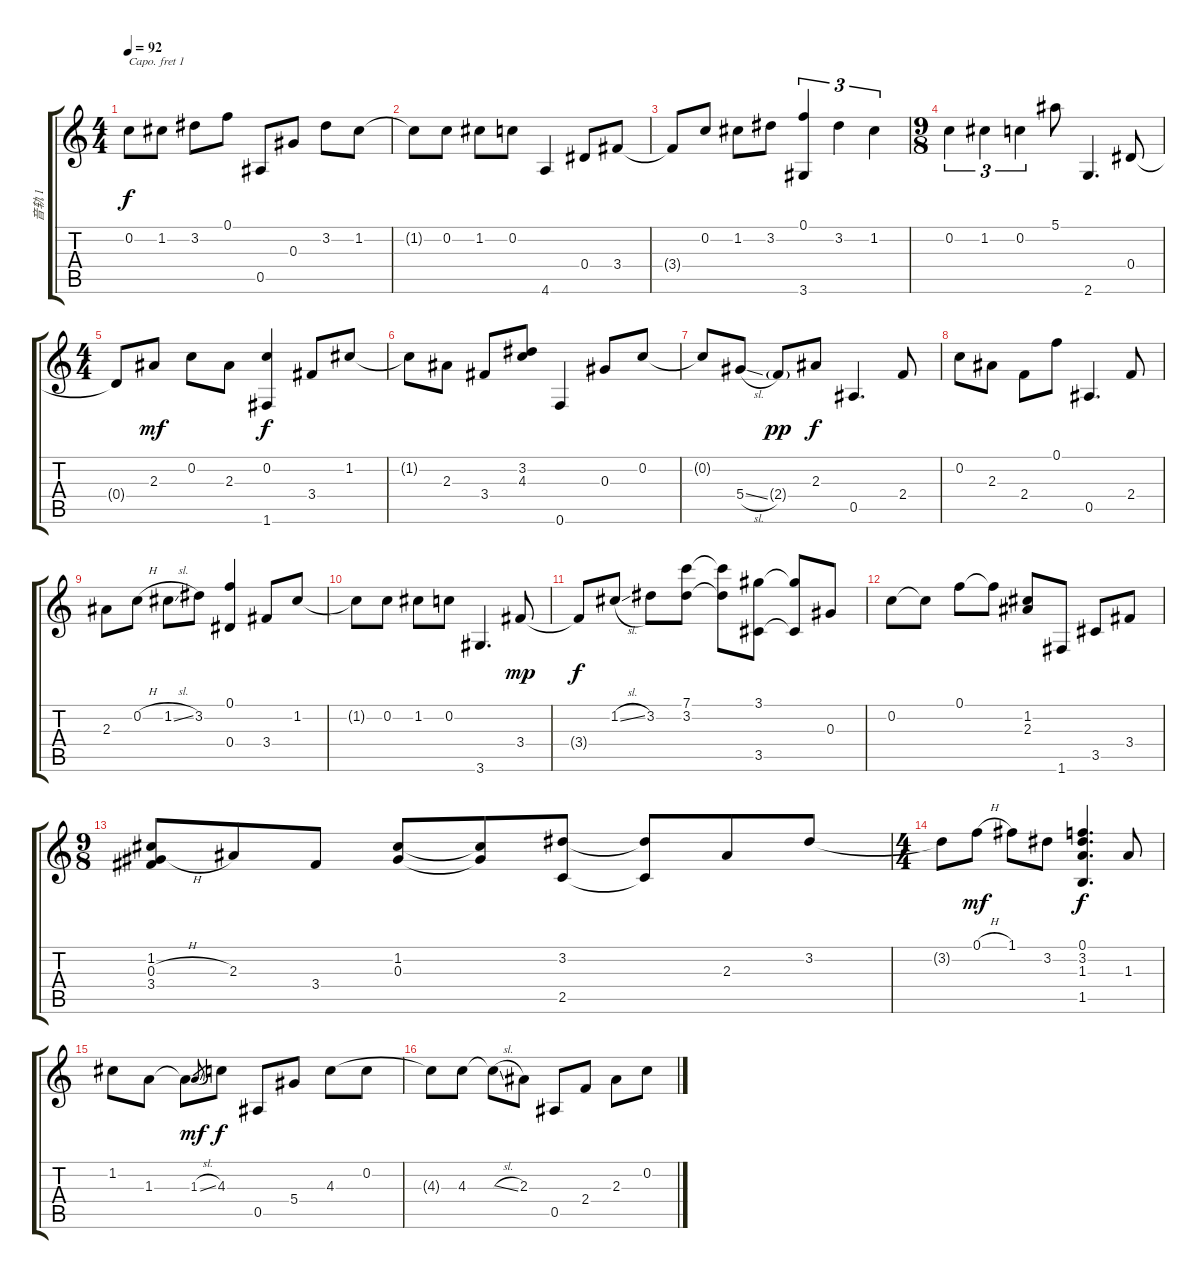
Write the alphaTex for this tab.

\track ("音轨 1" "音轨 1") {instrument acousticguitarsteel}
\staff {score tabs}
\capo 1
\tuning (E4 B3 G3 D3 A2 E2) {hide}
\ts (4 4)
\tempo 92
\clef g2
\ks c
0.2.8{dy f} 1.2.8 3.2.8 0.1.8 0.5.8 0.3.8 3.2.8 1.2.8 |
1.2{t}.8 0.2.8 1.2.8 0.2.8 4.6.4 0.4.8 3.4.8 |
3.4{t}.8 0.2.8 1.2.8 3.2.8 (0.1 3.6).4{tu (3 2)} 3.2.4{tu (3 2)} 1.2.4{tu (3 2)} |
\ts (9 8)
0.2.4{tu (3 2)} 1.2.4{tu (3 2)} 0.2.4{tu (3 2)} 5.1.8 2.6.4{d} 0.4.8 |
\ts (4 4)
0.4{t}.8 2.3.8{dy mf} 0.2.8 2.3.8 (0.2 1.6).4{dy f} 3.4.8 1.2.8 |
1.2{t}.8 2.3.8 3.4.8 (3.2 4.3).8 0.6.4 0.3.8 0.2.8 |
0.2{t}.8 5.4{sl}.8 2.4{g}.8{dy pp} 2.3.8{dy f} 0.5.4{d} 2.4.8 |
0.2.8 2.3.8 2.4.8 0.1.8 0.5.4{d} 2.4.8 |
2.3.8 0.2{h}.8 1.2{sl}.8 3.2.8 (0.1 0.4).4 3.4.8 1.2.8 |
1.2{t}.8 0.2.8 1.2.8 0.2.8 3.6.4{d} 3.4.8{dy mp} |
3.4{t}.8{dy f} 1.2{sl}.8 3.2.8 (7.1 3.2).8 (7.1{t} 3.2{t}).8 (3.1 3.5).8 (3.1{t} 3.5{t}).8 0.3.8 |
0.2.8 0.2{t}.8 0.1.8 0.1{t}.8 (1.2 2.3).8 1.6.8 3.5.8 3.4.8 |
\ts (9 8)
(1.2 0.3{h} 3.4).8 2.3.8 3.4.8 (1.2 0.3).8 (1.2{t} 0.3{t}).8 (3.2 2.5).8 (3.2{t} 2.5{t}).8 2.3.8 3.2.8 |
\ts (4 4)
3.2{t}.8 0.1{h}.8{dy mf} 1.1.8 3.2.8 (0.1 3.2 1.3 1.5).4{d dy f} 1.3.8 |
1.2.8 1.3.8 1.3{t}.8 1.3{sl}.8{gr dy mf} 4.3.8{dy f} 0.5.8 5.4.8 4.3.8 0.2.8 |
4.3{t}.8 4.3.8 4.3{sl t}.8 2.3.8 0.5.8 2.4.8 2.3.8 0.2{h}.8
